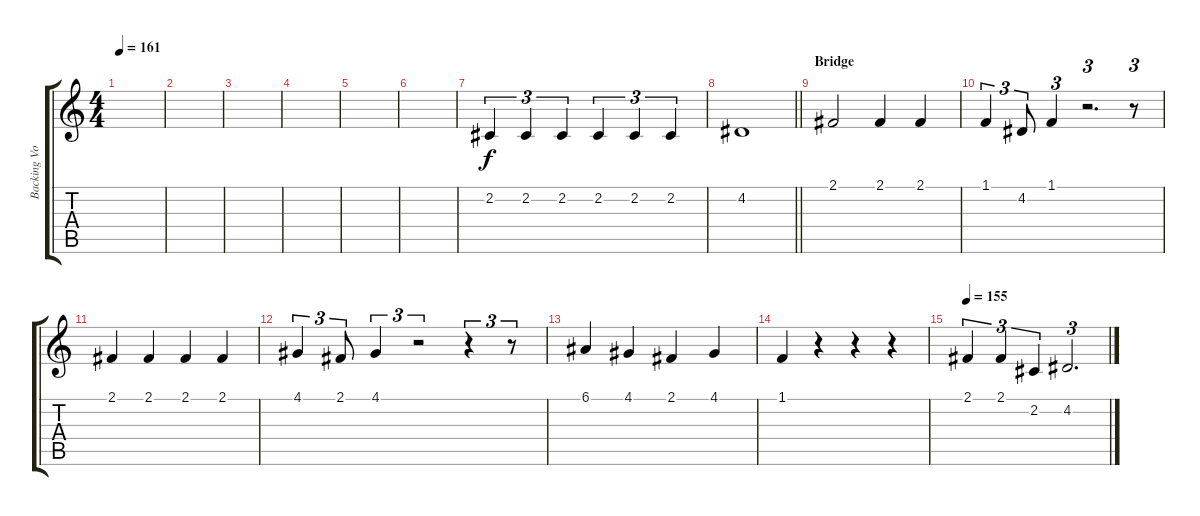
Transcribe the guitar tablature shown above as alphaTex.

\track ("Backing Vocals" "Backing Vo") {instrument tenorsax}
\staff {score tabs}
\tuning (E4 B3 G3 D3 A2 E2) {hide}
\ts (4 4)
\tempo 161
\clef g2
\ks c
|
|
|
|
|
|
2.2.4{tu (3 2)} 2.2.4{tu (3 2)} 2.2.4{tu (3 2)} 2.2.4{tu (3 2)} 2.2.4{tu (3 2)} 2.2.4{tu (3 2)} |
\barLineRight lightlight
4.2.1 |
\section ("" "Bridge")
2.1.2 2.1.4 2.1.4 |
1.1.4{tu (3 2)} 4.2.8{tu (3 2)} 1.1.4{tu (3 2)} r.2{d tu (3 2)} r.8{tu (3 2)} |
2.1.4 2.1.4 2.1.4 2.1.4 |
4.1.4{tu (3 2)} 2.1.8{tu (3 2)} 4.1.4{tu (3 2)} r.2{tu (3 2)} r.4{tu (3 2)} r.8{tu (3 2)} |
6.1.4 4.1.4 2.1.4 4.1.4 |
1.1.4 r.4 r.4 r.4 |
\tempo 155
2.1.4{tu (3 2)} 2.1.4{tu (3 2)} 2.2.4{tu (3 2)} 4.2.2{d tu (3 2)}
